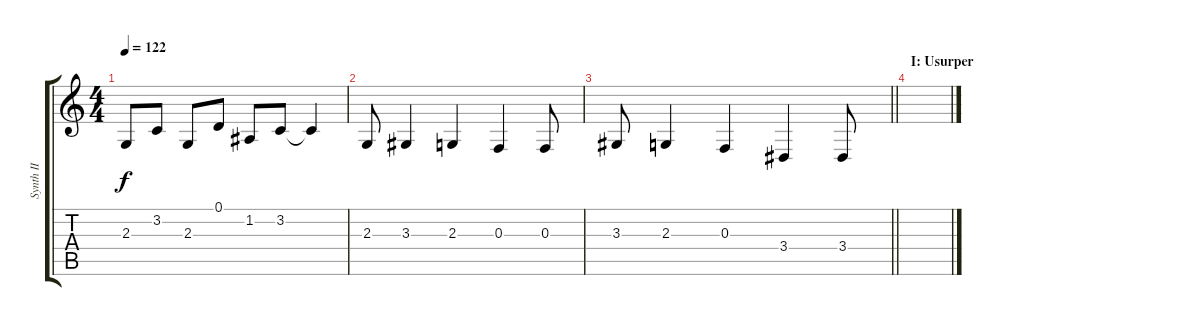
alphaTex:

\track ("Synth II" "Synth II") {instrument pad1newage}
\staff {score tabs}
\tuning (D4 A3 F3 C3 G2 D2) {hide}
\ts (4 4)
\tempo 122
\clef g2
\ks c
2.3.8{dy f} 3.2.8 2.3.8 0.1.8 1.2.8 3.2.8 3.2{t}.4 |
2.3.8 3.3.4 2.3.4 0.3.4 0.3.8 |
\barLineRight lightlight
3.3.8 2.3.4 0.3.4 3.4.4 3.4.8 |
\section ("" "I: Usurper")
